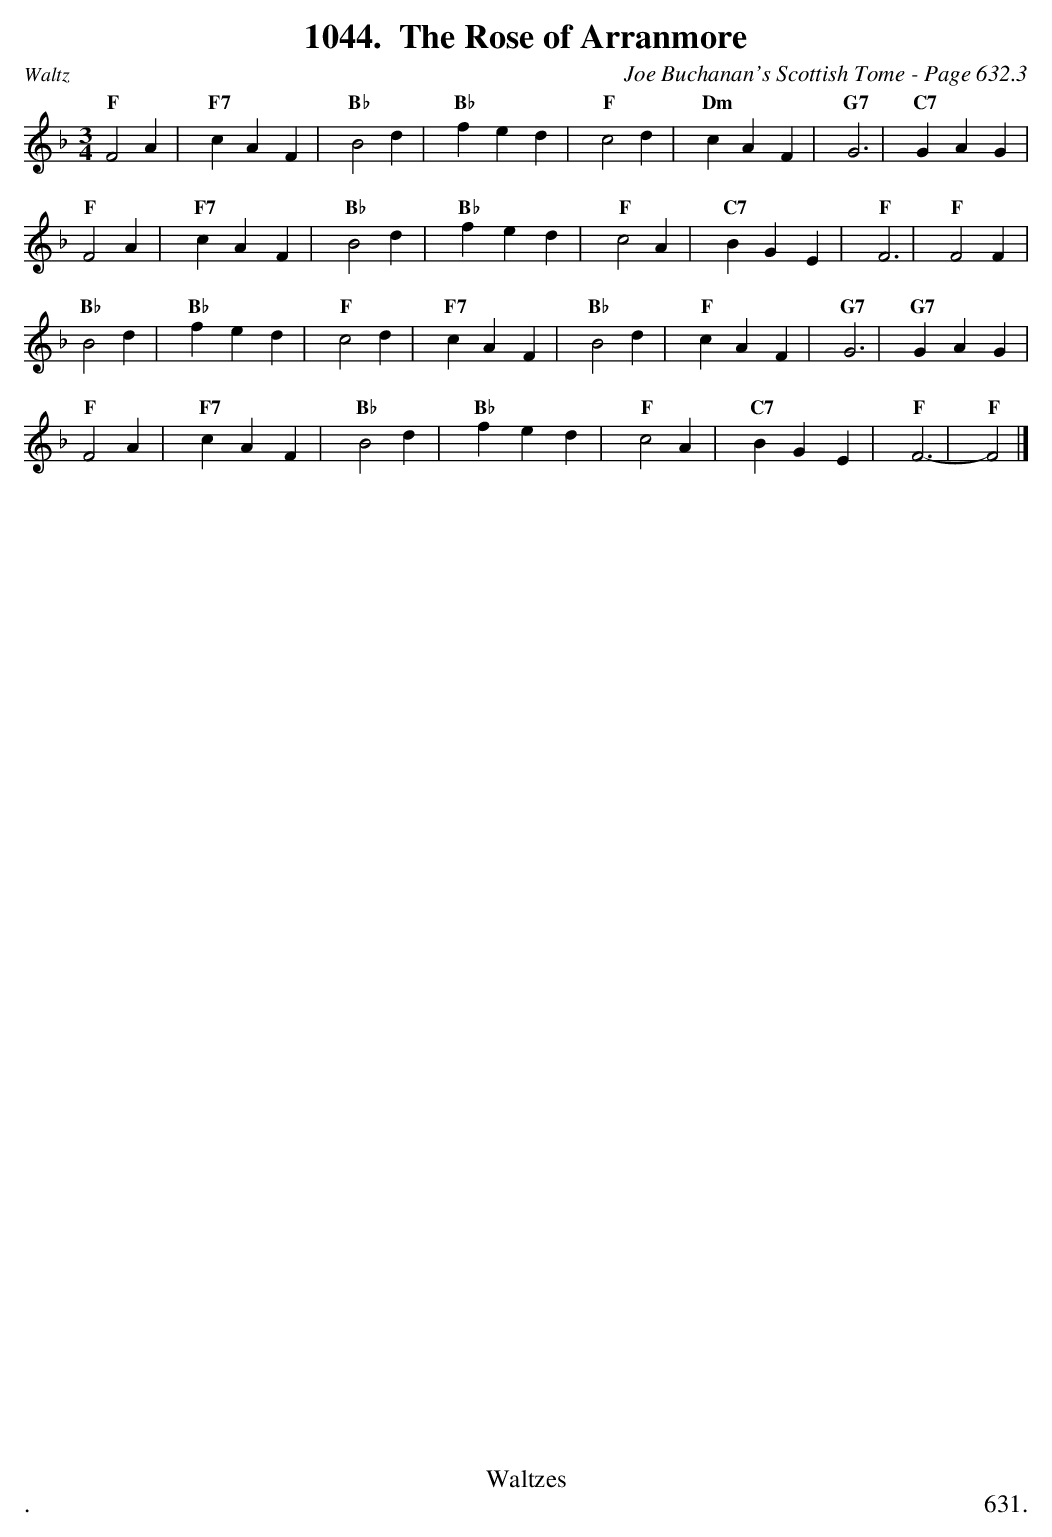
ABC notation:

X:1
T:Rose of Arranmore, The
C:Joe Buchanan's Scottish Tome - Page 632.3
L:1/4
M:3/4
K:F
"F"F2 A | "F7"c A F | "Bb"B2 d | "Bb"f e d | "F"c2 d | "Dm"c A F | "G7"G3 | "C7"G A G |
"F"F2 A | "F7"c A F | "Bb"B2 d | "Bb"f e d | "F"c2 A | "C7"B G E | "F"F3 | "F"F2 F |
"Bb"B2 d | "Bb"f e d | "F"c2 d | "F7"c A F | "Bb"B2 d | "F"c A F | "G7"G3 | "G7"G A G |
"F"F2 A | "F7"c A F | "Bb"B2 d | "Bb"f e d | "F"c2 A | "C7"B G E | "F"F3- | "F"F2 |]
